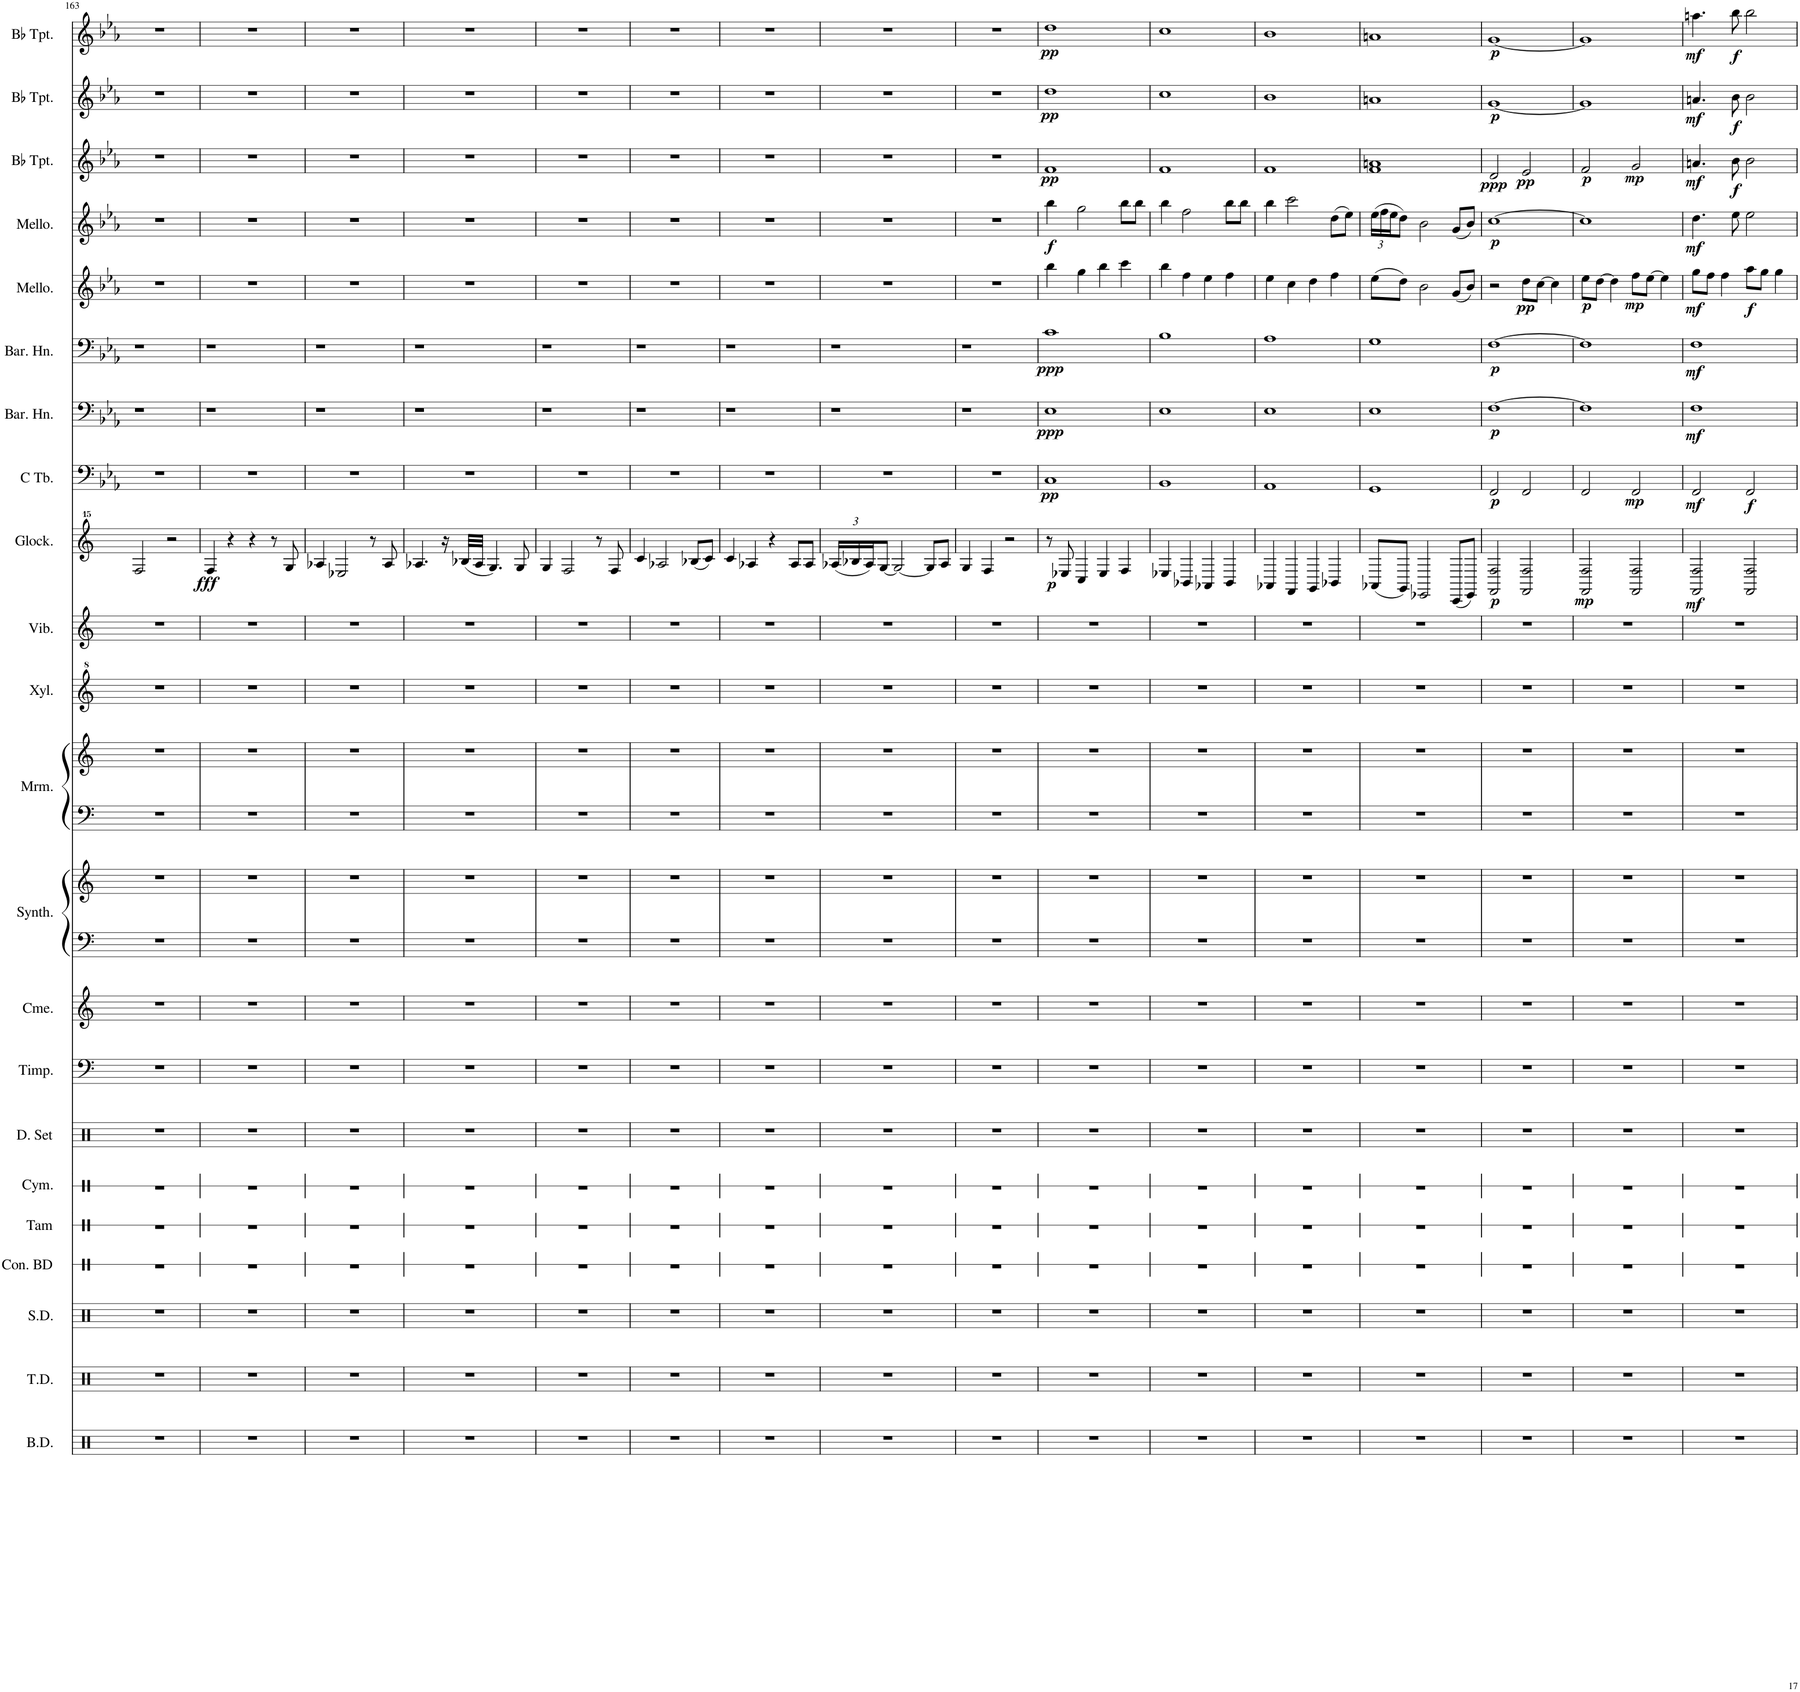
**kern	**kern	**kern	**kern	**kern	**kern	**kern	**kern	**kern	**kern	**kern	**kern	**kern	**kern	**kern	**kern	**dynam	**kern	**dynam	**kern	**dynam	**kern	**dynam	**kern	**dynam	**kern	**dynam	**kern	**dynam	**kern	**dynam	**kern	**dynam
*part22	*part21	*part20	*part19	*part18	*part17	*part16	*part15	*part14	*part13	*part13	*part12	*part12	*part11	*part10	*part9	*part9	*part8	*part8	*part7	*part7	*part6	*part6	*part5	*part5	*part4	*part4	*part3	*part3	*part2	*part2	*part1	*part1
*staff24	*staff23	*staff22	*staff21	*staff20	*staff19	*staff18	*staff17	*staff16	*staff15	*staff14	*staff13	*staff12	*staff11	*staff10	*staff9	*staff9	*staff8	*staff8	*staff7	*staff7	*staff6	*staff6	*staff5	*staff5	*staff4	*staff4	*staff3	*staff3	*staff2	*staff2	*staff1	*staff1
*I"Bass Drums	*I"Tenor Drums	*I"Snare Drum	*I"Concert Bass Drum	*I"Tam-Tam	*I"Cymbal	*I"Drumset	*I"Timpani	*I"Chimes	*I"Bass Synthesizer	*	*I"Marimba	*	*I"Xylophone	*I"Vibraphone	*I"Glockenspiel	*	*I"C Tuba	*	*I"Baritone Horn	*	*I"Baritone Horn	*	*I"Mellophone	*	*I"Mellophone	*	*I"Bb Trumpet	*	*I"Bb Trumpet	*	*I"Bb Trumpet	*
*I'B.D.	*I'T.D.	*I'S.D.	*I'Con. BD	*I'Tam	*I'Cym.	*I'D. Set	*I'Timp.	*I'Cme.	*I'Synth.	*	*I'Mrm.	*	*I'Xyl.	*I'Vib.	*I'Glock.	*	*I'C Tb.	*	*I'Bar. Hn.	*	*I'Bar. Hn.	*	*I'Mello.	*	*I'Mello.	*	*I'Bb Tpt.	*	*I'Bb Tpt.	*	*I'Bb Tpt.	*
!!LO:PB:g=z
*clefX	*clefX	*clefX	*clefX	*clefX	*clefX	*clefX	*clefF4	*clefG2	*clefF4	*clefG2	*clefF4	*clefG2	*clefG^2	*clefG2	*clefG^^2	*	*clefF4	*	*clefF4	*	*clefF4	*	*clefG2	*	*clefG2	*	*clefG2	*	*clefG2	*	*clefG2	*
*	*	*	*	*	*	*	*	*	*	*	*	*	*Trd-7c-12	*	*Trd-14c-24	*	*	*	*Trd4c7	*	*Trd4c7	*	*Trd4c7	*	*Trd4c7	*	*Trd1c2	*	*Trd1c2	*	*Trd1c2	*
*k[]	*k[]	*k[]	*k[]	*k[]	*k[]	*k[]	*k[]	*k[]	*k[]	*k[]	*k[]	*k[]	*k[]	*k[]	*k[]	*	*k[b-e-a-]	*	*k[b-e-a-]	*	*k[b-e-a-]	*	*k[b-e-a-]	*	*k[b-e-a-]	*	*k[b-e-a-]	*	*k[b-e-a-]	*	*k[b-e-a-]	*
*M4/4	*M4/4	*M4/4	*M4/4	*M4/4	*M4/4	*M4/4	*M4/4	*M4/4	*M4/4	*M4/4	*M4/4	*M4/4	*M4/4	*M4/4	*M4/4	*	*M4/4	*	*M4/4	*	*M4/4	*	*M4/4	*	*M4/4	*	*M4/4	*	*M4/4	*	*M4/4	*
=163	=163	=163	=163	=163	=163	=163	=163	=163	=163	=163	=163	=163	=163	=163	=163	=163	=163	=163	=163	=163	=163	=163	=163	=163	=163	=163	=163	=163	=163	=163	=163	=163
1r	1r	1r	1r	1r	1r	1r	1r	1r	1r	1r	1r	1r	1r	1r	2ff/	.	1r	.	1r	.	1r	.	1r	.	1r	.	1r	.	1r	.	1r	.
.	.	.	.	.	.	.	.	.	.	.	.	.	.	.	2r	.	.	.	.	.	.	.	.	.	.	.	.	.	.	.	.	.
=164	=164	=164	=164	=164	=164	=164	=164	=164	=164	=164	=164	=164	=164	=164	=164	=164	=164	=164	=164	=164	=164	=164	=164	=164	=164	=164	=164	=164	=164	=164	=164	=164
!	!	!	!	!	!	!	!	!	!	!	!	!	!	!	!	!LO:DY:b	!	!	!	!	!	!	!	!	!	!	!	!	!	!	!	!
1r	1r	1r	1r	1r	1r	1r	1r	1r	1r	1r	1r	1r	1r	1r	4ff/	fff	1r	.	1r	.	1r	.	1r	.	1r	.	1r	.	1r	.	1r	.
.	.	.	.	.	.	.	.	.	.	.	.	.	.	.	4r	.	.	.	.	.	.	.	.	.	.	.	.	.	.	.	.	.
.	.	.	.	.	.	.	.	.	.	.	.	.	.	.	4r	.	.	.	.	.	.	.	.	.	.	.	.	.	.	.	.	.
.	.	.	.	.	.	.	.	.	.	.	.	.	.	.	8r	.	.	.	.	.	.	.	.	.	.	.	.	.	.	.	.	.
.	.	.	.	.	.	.	.	.	.	.	.	.	.	.	8gg/	.	.	.	.	.	.	.	.	.	.	.	.	.	.	.	.	.
=165	=165	=165	=165	=165	=165	=165	=165	=165	=165	=165	=165	=165	=165	=165	=165	=165	=165	=165	=165	=165	=165	=165	=165	=165	=165	=165	=165	=165	=165	=165	=165	=165
1r	1r	1r	1r	1r	1r	1r	1r	1r	1r	1r	1r	1r	1r	1r	4aa-X/	.	1r	.	1r	.	1r	.	1r	.	1r	.	1r	.	1r	.	1r	.
.	.	.	.	.	.	.	.	.	.	.	.	.	.	.	2ee-X/	.	.	.	.	.	.	.	.	.	.	.	.	.	.	.	.	.
.	.	.	.	.	.	.	.	.	.	.	.	.	.	.	8r	.	.	.	.	.	.	.	.	.	.	.	.	.	.	.	.	.
.	.	.	.	.	.	.	.	.	.	.	.	.	.	.	8aa-/	.	.	.	.	.	.	.	.	.	.	.	.	.	.	.	.	.
=166	=166	=166	=166	=166	=166	=166	=166	=166	=166	=166	=166	=166	=166	=166	=166	=166	=166	=166	=166	=166	=166	=166	=166	=166	=166	=166	=166	=166	=166	=166	=166	=166
1r	1r	1r	1r	1r	1r	1r	1r	1r	1r	1r	1r	1r	1r	1r	4.aa-X/	.	1r	.	1r	.	1r	.	1r	.	1r	.	1r	.	1r	.	1r	.
.	.	.	.	.	.	.	.	.	.	.	.	.	.	.	16r	.	.	.	.	.	.	.	.	.	.	.	.	.	.	.	.	.
.	.	.	.	.	.	.	.	.	.	.	.	.	.	.	(32bb-X/LLL	.	.	.	.	.	.	.	.	.	.	.	.	.	.	.	.	.
.	.	.	.	.	.	.	.	.	.	.	.	.	.	.	32aa-/JJJ	.	.	.	.	.	.	.	.	.	.	.	.	.	.	.	.	.
.	.	.	.	.	.	.	.	.	.	.	.	.	.	.	4.gg/)	.	.	.	.	.	.	.	.	.	.	.	.	.	.	.	.	.
.	.	.	.	.	.	.	.	.	.	.	.	.	.	.	8gg/	.	.	.	.	.	.	.	.	.	.	.	.	.	.	.	.	.
=167	=167	=167	=167	=167	=167	=167	=167	=167	=167	=167	=167	=167	=167	=167	=167	=167	=167	=167	=167	=167	=167	=167	=167	=167	=167	=167	=167	=167	=167	=167	=167	=167
1r	1r	1r	1r	1r	1r	1r	1r	1r	1r	1r	1r	1r	1r	1r	4gg/	.	1r	.	1r	.	1r	.	1r	.	1r	.	1r	.	1r	.	1r	.
.	.	.	.	.	.	.	.	.	.	.	.	.	.	.	2ff/	.	.	.	.	.	.	.	.	.	.	.	.	.	.	.	.	.
.	.	.	.	.	.	.	.	.	.	.	.	.	.	.	8r	.	.	.	.	.	.	.	.	.	.	.	.	.	.	.	.	.
.	.	.	.	.	.	.	.	.	.	.	.	.	.	.	8ff/	.	.	.	.	.	.	.	.	.	.	.	.	.	.	.	.	.
=168	=168	=168	=168	=168	=168	=168	=168	=168	=168	=168	=168	=168	=168	=168	=168	=168	=168	=168	=168	=168	=168	=168	=168	=168	=168	=168	=168	=168	=168	=168	=168	=168
1r	1r	1r	1r	1r	1r	1r	1r	1r	1r	1r	1r	1r	1r	1r	4ccc/	.	1r	.	1r	.	1r	.	1r	.	1r	.	1r	.	1r	.	1r	.
.	.	.	.	.	.	.	.	.	.	.	.	.	.	.	2aa-X/	.	.	.	.	.	.	.	.	.	.	.	.	.	.	.	.	.
.	.	.	.	.	.	.	.	.	.	.	.	.	.	.	(8bb-X/L	.	.	.	.	.	.	.	.	.	.	.	.	.	.	.	.	.
.	.	.	.	.	.	.	.	.	.	.	.	.	.	.	8ccc/J)	.	.	.	.	.	.	.	.	.	.	.	.	.	.	.	.	.
=169	=169	=169	=169	=169	=169	=169	=169	=169	=169	=169	=169	=169	=169	=169	=169	=169	=169	=169	=169	=169	=169	=169	=169	=169	=169	=169	=169	=169	=169	=169	=169	=169
1r	1r	1r	1r	1r	1r	1r	1r	1r	1r	1r	1r	1r	1r	1r	4ccc/	.	1r	.	1r	.	1r	.	1r	.	1r	.	1r	.	1r	.	1r	.
.	.	.	.	.	.	.	.	.	.	.	.	.	.	.	4aa-X/	.	.	.	.	.	.	.	.	.	.	.	.	.	.	.	.	.
.	.	.	.	.	.	.	.	.	.	.	.	.	.	.	4r	.	.	.	.	.	.	.	.	.	.	.	.	.	.	.	.	.
.	.	.	.	.	.	.	.	.	.	.	.	.	.	.	8aa-/L	.	.	.	.	.	.	.	.	.	.	.	.	.	.	.	.	.
.	.	.	.	.	.	.	.	.	.	.	.	.	.	.	8aa-/J	.	.	.	.	.	.	.	.	.	.	.	.	.	.	.	.	.
=170	=170	=170	=170	=170	=170	=170	=170	=170	=170	=170	=170	=170	=170	=170	=170	=170	=170	=170	=170	=170	=170	=170	=170	=170	=170	=170	=170	=170	=170	=170	=170	=170
*	*	*	*	*	*	*	*	*	*	*	*	*	*	*	*Xbrackettup	*	*	*	*	*	*	*	*	*	*	*	*	*	*	*	*	*
1r	1r	1r	1r	1r	1r	1r	1r	1r	1r	1r	1r	1r	1r	1r	(24aa-X/LL	.	1r	.	1r	.	1r	.	1r	.	1r	.	1r	.	1r	.	1r	.
.	.	.	.	.	.	.	.	.	.	.	.	.	.	.	24bb-X/	.	.	.	.	.	.	.	.	.	.	.	.	.	.	.	.	.
.	.	.	.	.	.	.	.	.	.	.	.	.	.	.	24aa-/J)	.	.	.	.	.	.	.	.	.	.	.	.	.	.	.	.	.
.	.	.	.	.	.	.	.	.	.	.	.	.	.	.	[8gg/J	.	.	.	.	.	.	.	.	.	.	.	.	.	.	.	.	.
.	.	.	.	.	.	.	.	.	.	.	.	.	.	.	2gg/_	.	.	.	.	.	.	.	.	.	.	.	.	.	.	.	.	.
.	.	.	.	.	.	.	.	.	.	.	.	.	.	.	8gg/L]	.	.	.	.	.	.	.	.	.	.	.	.	.	.	.	.	.
.	.	.	.	.	.	.	.	.	.	.	.	.	.	.	8aa-/J	.	.	.	.	.	.	.	.	.	.	.	.	.	.	.	.	.
=171	=171	=171	=171	=171	=171	=171	=171	=171	=171	=171	=171	=171	=171	=171	=171	=171	=171	=171	=171	=171	=171	=171	=171	=171	=171	=171	=171	=171	=171	=171	=171	=171
1r	1r	1r	1r	1r	1r	1r	1r	1r	1r	1r	1r	1r	1r	1r	4gg/	.	1r	.	1r	.	1r	.	1r	.	1r	.	1r	.	1r	.	1r	.
.	.	.	.	.	.	.	.	.	.	.	.	.	.	.	4ff/	.	.	.	.	.	.	.	.	.	.	.	.	.	.	.	.	.
.	.	.	.	.	.	.	.	.	.	.	.	.	.	.	2r	.	.	.	.	.	.	.	.	.	.	.	.	.	.	.	.	.
=172	=172	=172	=172	=172	=172	=172	=172	=172	=172	=172	=172	=172	=172	=172	=172	=172	=172	=172	=172	=172	=172	=172	=172	=172	=172	=172	=172	=172	=172	=172	=172	=172
!	!	!	!	!	!	!	!	!	!	!	!	!	!	!	!	!LO:DY:b	!	!LO:DY:b	!	!LO:DY:b	!	!LO:DY:b	!	!	!	!LO:DY:b	!	!LO:DY:b	!	!LO:DY:b	!	!LO:DY:b
1r	1r	1r	1r	1r	1r	1r	1r	1r	1r	1r	1r	1r	1r	1r	8r	p	1C	pp	1E-	ppp	1c	ppp	4bb-\	.	4bb-\	f	1f	pp	1dd	pp	1dd	pp
.	.	.	.	.	.	.	.	.	.	.	.	.	.	.	8ee-X/	.	.	.	.	.	.	.	.	.	.	.	.	.	.	.	.	.
.	.	.	.	.	.	.	.	.	.	.	.	.	.	.	4cc/	.	.	.	.	.	.	.	4gg\	.	2gg\	.	.	.	.	.	.	.
.	.	.	.	.	.	.	.	.	.	.	.	.	.	.	4ee-/	.	.	.	.	.	.	.	4bb-\	.	.	.	.	.	.	.	.	.
.	.	.	.	.	.	.	.	.	.	.	.	.	.	.	4ff/	.	.	.	.	.	.	.	4ccc\	.	8bb-\L	.	.	.	.	.	.	.
.	.	.	.	.	.	.	.	.	.	.	.	.	.	.	.	.	.	.	.	.	.	.	.	.	8bb-\J	.	.	.	.	.	.	.
=173	=173	=173	=173	=173	=173	=173	=173	=173	=173	=173	=173	=173	=173	=173	=173	=173	=173	=173	=173	=173	=173	=173	=173	=173	=173	=173	=173	=173	=173	=173	=173	=173
1r	1r	1r	1r	1r	1r	1r	1r	1r	1r	1r	1r	1r	1r	1r	4ee-X/	.	1BB-	.	1E-	.	1B-	.	4bb-\	.	4bb-\	.	1f	.	1cc	.	1cc	.
.	.	.	.	.	.	.	.	.	.	.	.	.	.	.	4b-X/	.	.	.	.	.	.	.	4ff\	.	2ff\	.	.	.	.	.	.	.
.	.	.	.	.	.	.	.	.	.	.	.	.	.	.	4a-X/	.	.	.	.	.	.	.	4ee-\	.	.	.	.	.	.	.	.	.
.	.	.	.	.	.	.	.	.	.	.	.	.	.	.	4b-/	.	.	.	.	.	.	.	4ff\	.	8bb-\L	.	.	.	.	.	.	.
.	.	.	.	.	.	.	.	.	.	.	.	.	.	.	.	.	.	.	.	.	.	.	.	.	8bb-\J	.	.	.	.	.	.	.
=174	=174	=174	=174	=174	=174	=174	=174	=174	=174	=174	=174	=174	=174	=174	=174	=174	=174	=174	=174	=174	=174	=174	=174	=174	=174	=174	=174	=174	=174	=174	=174	=174
1r	1r	1r	1r	1r	1r	1r	1r	1r	1r	1r	1r	1r	1r	1r	4a-X/	.	1AA-	.	1E-	.	1A-	.	4ee-\	.	4bb-\	.	1f	.	1b-	.	1b-	.
.	.	.	.	.	.	.	.	.	.	.	.	.	.	.	4f/	.	.	.	.	.	.	.	4cc\	.	2ccc\	.	.	.	.	.	.	.
.	.	.	.	.	.	.	.	.	.	.	.	.	.	.	4g/	.	.	.	.	.	.	.	4dd\	.	.	.	.	.	.	.	.	.
.	.	.	.	.	.	.	.	.	.	.	.	.	.	.	4b-X/	.	.	.	.	.	.	.	4ff\	.	(8dd\L	.	.	.	.	.	.	.
.	.	.	.	.	.	.	.	.	.	.	.	.	.	.	.	.	.	.	.	.	.	.	.	.	8ee-\J)	.	.	.	.	.	.	.
=175	=175	=175	=175	=175	=175	=175	=175	=175	=175	=175	=175	=175	=175	=175	=175	=175	=175	=175	=175	=175	=175	=175	=175	=175	=175	=175	=175	=175	=175	=175	=175	=175
*	*	*	*	*	*	*	*	*	*	*	*	*	*	*	*	*	*	*	*	*	*	*	*	*	*Xbrackettup	*	*	*	*	*	*	*
1r	1r	1r	1r	1r	1r	1r	1r	1r	1r	1r	1r	1r	1r	1r	(8a-X/L	.	1GG	.	1E-	.	1G	.	(8ee-\L	.	(24ee-\LL	.	1f 1an	.	1an	.	1an	.
.	.	.	.	.	.	.	.	.	.	.	.	.	.	.	.	.	.	.	.	.	.	.	.	.	24ff\	.	.	.	.	.	.	.
.	.	.	.	.	.	.	.	.	.	.	.	.	.	.	.	.	.	.	.	.	.	.	.	.	24ee-\J	.	.	.	.	.	.	.
.	.	.	.	.	.	.	.	.	.	.	.	.	.	.	8g/J)	.	.	.	.	.	.	.	8dd\J)	.	8dd\J)	.	.	.	.	.	.	.
.	.	.	.	.	.	.	.	.	.	.	.	.	.	.	2e-X/	.	.	.	.	.	.	.	2b-\	.	2b-\	.	.	.	.	.	.	.
.	.	.	.	.	.	.	.	.	.	.	.	.	.	.	(8c/L	.	.	.	.	.	.	.	(8g/L	.	(8g/L	.	.	.	.	.	.	.
.	.	.	.	.	.	.	.	.	.	.	.	.	.	.	8e-/J)	.	.	.	.	.	.	.	8b-/J)	.	8b-/J)	.	.	.	.	.	.	.
=176	=176	=176	=176	=176	=176	=176	=176	=176	=176	=176	=176	=176	=176	=176	=176	=176	=176	=176	=176	=176	=176	=176	=176	=176	=176	=176	=176	=176	=176	=176	=176	=176
!	!	!	!	!	!	!	!	!	!	!	!	!	!	!	!	!LO:DY:b	!	!LO:DY:b	!	!LO:DY:b	!	!LO:DY:b	!	!	!	!LO:DY:b	!	!LO:DY:b	!	!LO:DY:b	!	!LO:DY:b
1r	1r	1r	1r	1r	1r	1r	1r	1r	1r	1r	1r	1r	1r	1r	2f/ 2ff/	p	2FF/	p	[1F	p	[1F	p	2r	.	[1cc	p	2d/	ppp	[1g	p	[1g	p
!	!	!	!	!	!	!	!	!	!	!	!	!	!	!	!	!	!	!	!	!	!	!	!	!LO:DY:b	!	!	!	!LO:DY:b	!	!	!	!
.	.	.	.	.	.	.	.	.	.	.	.	.	.	.	2f/ 2ff/	.	2FF/	.	.	.	.	.	8dd\L	pp	.	.	2e-/	pp	.	.	.	.
.	.	.	.	.	.	.	.	.	.	.	.	.	.	.	.	.	.	.	.	.	.	.	[8cc\J	.	.	.	.	.	.	.	.	.
.	.	.	.	.	.	.	.	.	.	.	.	.	.	.	.	.	.	.	.	.	.	.	4cc\]	.	.	.	.	.	.	.	.	.
=177	=177	=177	=177	=177	=177	=177	=177	=177	=177	=177	=177	=177	=177	=177	=177	=177	=177	=177	=177	=177	=177	=177	=177	=177	=177	=177	=177	=177	=177	=177	=177	=177
!	!	!	!	!	!	!	!	!	!	!	!	!	!	!	!	!LO:DY:b	!	!	!	!	!	!	!	!LO:DY:b	!	!	!	!LO:DY:b	!	!	!	!
1r	1r	1r	1r	1r	1r	1r	1r	1r	1r	1r	1r	1r	1r	1r	2f/ 2ff/	mp	2FF/	.	1F]	.	1F]	.	8ee-\L	p	1cc]	.	2f/	p	1g]	.	1g]	.
.	.	.	.	.	.	.	.	.	.	.	.	.	.	.	.	.	.	.	.	.	.	.	[8dd\J	.	.	.	.	.	.	.	.	.
.	.	.	.	.	.	.	.	.	.	.	.	.	.	.	.	.	.	.	.	.	.	.	4dd\]	.	.	.	.	.	.	.	.	.
!	!	!	!	!	!	!	!	!	!	!	!	!	!	!	!	!	!	!LO:DY:b	!	!	!	!	!	!LO:DY:b	!	!	!	!LO:DY:b	!	!	!	!
.	.	.	.	.	.	.	.	.	.	.	.	.	.	.	2f/ 2ff/	.	2FF/	mp	.	.	.	.	8ff\L	mp	.	.	2g/	mp	.	.	.	.
.	.	.	.	.	.	.	.	.	.	.	.	.	.	.	.	.	.	.	.	.	.	.	[8ee-\J	.	.	.	.	.	.	.	.	.
.	.	.	.	.	.	.	.	.	.	.	.	.	.	.	.	.	.	.	.	.	.	.	4ee-\]	.	.	.	.	.	.	.	.	.
=178	=178	=178	=178	=178	=178	=178	=178	=178	=178	=178	=178	=178	=178	=178	=178	=178	=178	=178	=178	=178	=178	=178	=178	=178	=178	=178	=178	=178	=178	=178	=178	=178
!	!	!	!	!	!	!	!	!	!	!	!	!	!	!	!	!LO:DY:b	!	!LO:DY:b	!	!LO:DY:b	!	!LO:DY:b	!	!LO:DY:b	!	!LO:DY:b	!	!LO:DY:b	!	!LO:DY:b	!	!LO:DY:b
1r	1r	1r	1r	1r	1r	1r	1r	1r	1r	1r	1r	1r	1r	1r	2f/ 2ff/	mf	2FF/	mf	1F	mf	1F	mf	8gg\L	mf	4.dd\	mf	4.an/	mf	4.an/	mf	4.aan\	mf
.	.	.	.	.	.	.	.	.	.	.	.	.	.	.	.	.	.	.	.	.	.	.	8ff\J	.	.	.	.	.	.	.	.	.
.	.	.	.	.	.	.	.	.	.	.	.	.	.	.	.	.	.	.	.	.	.	.	4ff\	.	.	.	.	.	.	.	.	.
!	!	!	!	!	!	!	!	!	!	!	!	!	!	!	!	!	!	!	!	!	!	!	!	!	!	!	!	!LO:DY:b	!	!LO:DY:b	!	!LO:DY:b
.	.	.	.	.	.	.	.	.	.	.	.	.	.	.	.	.	.	.	.	.	.	.	.	.	8ee-\	.	8b-\	f	8b-\	f	8bb-\	f
!	!	!	!	!	!	!	!	!	!	!	!	!	!	!	!	!	!	!LO:DY:b	!	!	!	!	!	!LO:DY:b	!	!	!	!	!	!	!	!
.	.	.	.	.	.	.	.	.	.	.	.	.	.	.	2f/ 2ff/	.	2FF/	f	.	.	.	.	8aa-\L	f	2ee-\	.	2b-\	.	2b-\	.	2bb-\	.
.	.	.	.	.	.	.	.	.	.	.	.	.	.	.	.	.	.	.	.	.	.	.	8gg\J	.	.	.	.	.	.	.	.	.
.	.	.	.	.	.	.	.	.	.	.	.	.	.	.	.	.	.	.	.	.	.	.	4gg\	.	.	.	.	.	.	.	.	.
=	=	=	=	=	=	=	=	=	=	=	=	=	=	=	=	=	=	=	=	=	=	=	=	=	=	=	=	=	=	=	=	=
*-	*-	*-	*-	*-	*-	*-	*-	*-	*-	*-	*-	*-	*-	*-	*-	*-	*-	*-	*-	*-	*-	*-	*-	*-	*-	*-	*-	*-	*-	*-	*-	*-
